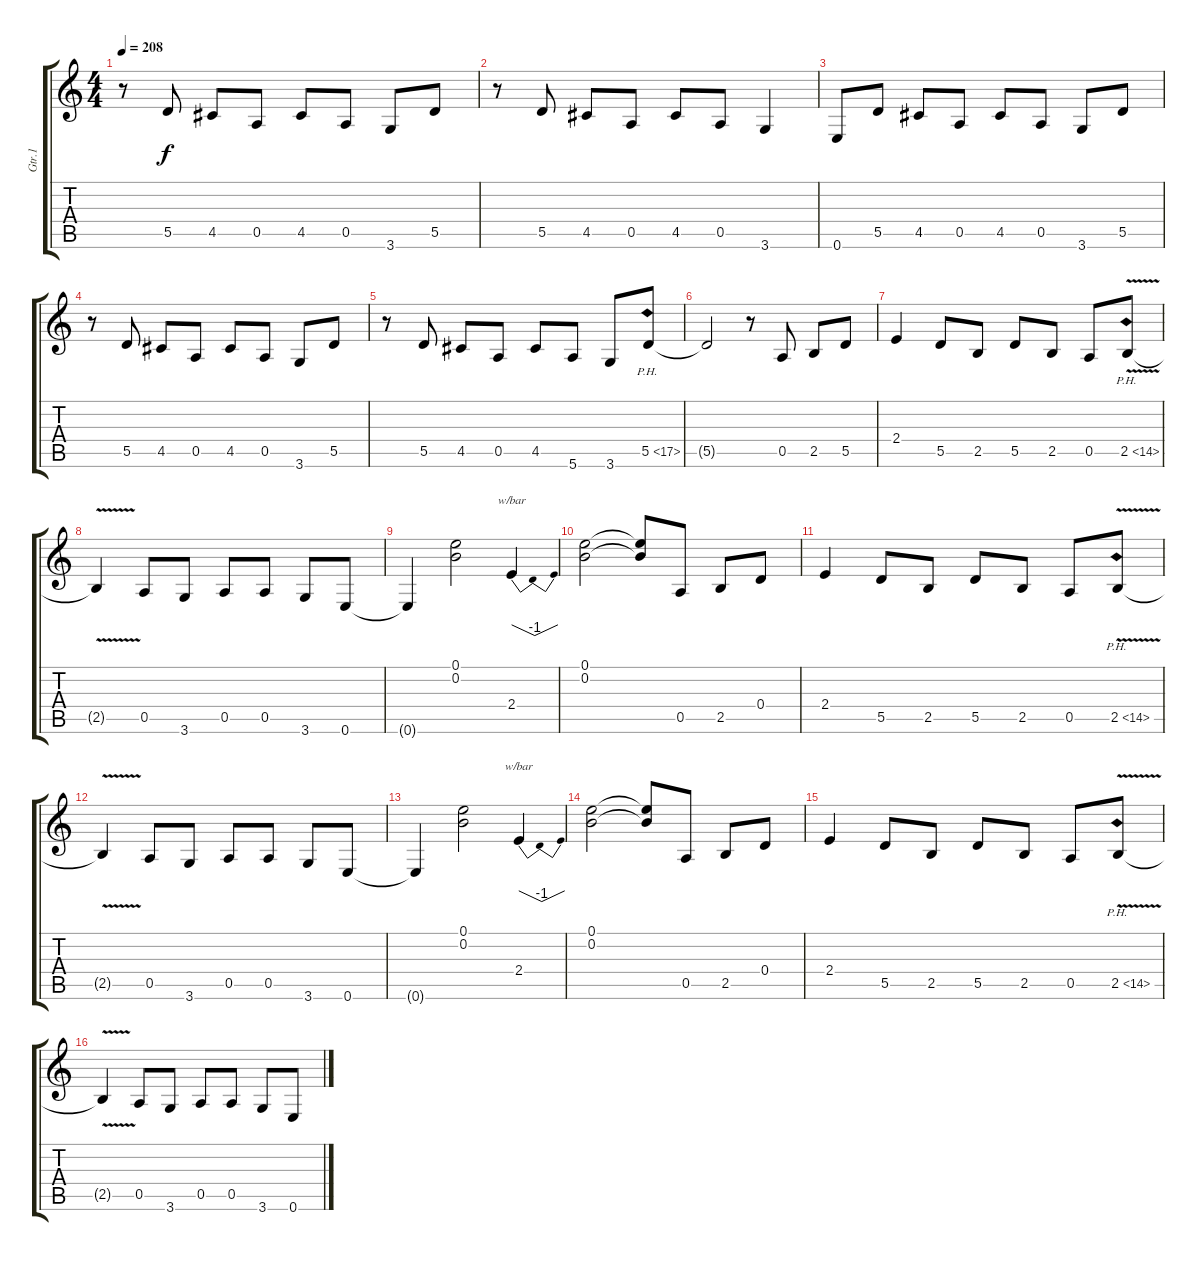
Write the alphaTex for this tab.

\track ("Gtr.1" "Gtr.1") {instrument overdrivenguitar}
\staff {score tabs}
\tuning (E4 B3 G3 D3 A2 E2) {hide}
\ts (4 4)
\tempo 208
\clef g2
\ks c
r.8{dy f} 5.5.8 4.5.8 0.5.8 4.5.8 0.5.8 3.6.8 5.5.8 |
r.8 5.5.8 4.5.8 0.5.8 4.5.8 0.5.8 3.6.4 |
0.6.8 5.5.8 4.5.8 0.5.8 4.5.8 0.5.8 3.6.8 5.5.8 |
r.8 5.5.8 4.5.8 0.5.8 4.5.8 0.5.8 3.6.8 5.5.8 |
r.8 5.5.8 4.5.8 0.5.8 4.5.8 5.6.8 3.6.8 5.5{ph 12}.8 |
5.5{t}.2 r.8 0.5.8 2.5.8 5.5.8 |
2.4.4 5.5.8 2.5.8 5.5.8 2.5.8 0.5.8 2.5{ph 12 v}.8 |
2.5{t}.4 0.5.8 3.6.8 0.5.8 0.5.8 3.6.8 0.6.8 |
0.6{t}.4 (0.1 0.2).2 2.4.4{tbe (dip default 0 0 30 -4 60 0)} |
(0.1 0.2).2 (0.1{t} 0.2{t}).8 0.5.8 2.5.8 0.4.8 |
2.4.4 5.5.8 2.5.8 5.5.8 2.5.8 0.5.8 2.5{ph 12 v}.8 |
2.5{t}.4 0.5.8 3.6.8 0.5.8 0.5.8 3.6.8 0.6.8 |
0.6{t}.4 (0.1 0.2).2 2.4.4{tbe (dip default 0 0 30 -4 60 0)} |
(0.1 0.2).2 (0.1{t} 0.2{t}).8 0.5.8 2.5.8 0.4.8 |
2.4.4 5.5.8 2.5.8 5.5.8 2.5.8 0.5.8 2.5{ph 12 v}.8 |
2.5{t}.4 0.5.8 3.6.8 0.5.8 0.5.8 3.6.8 0.6.8
